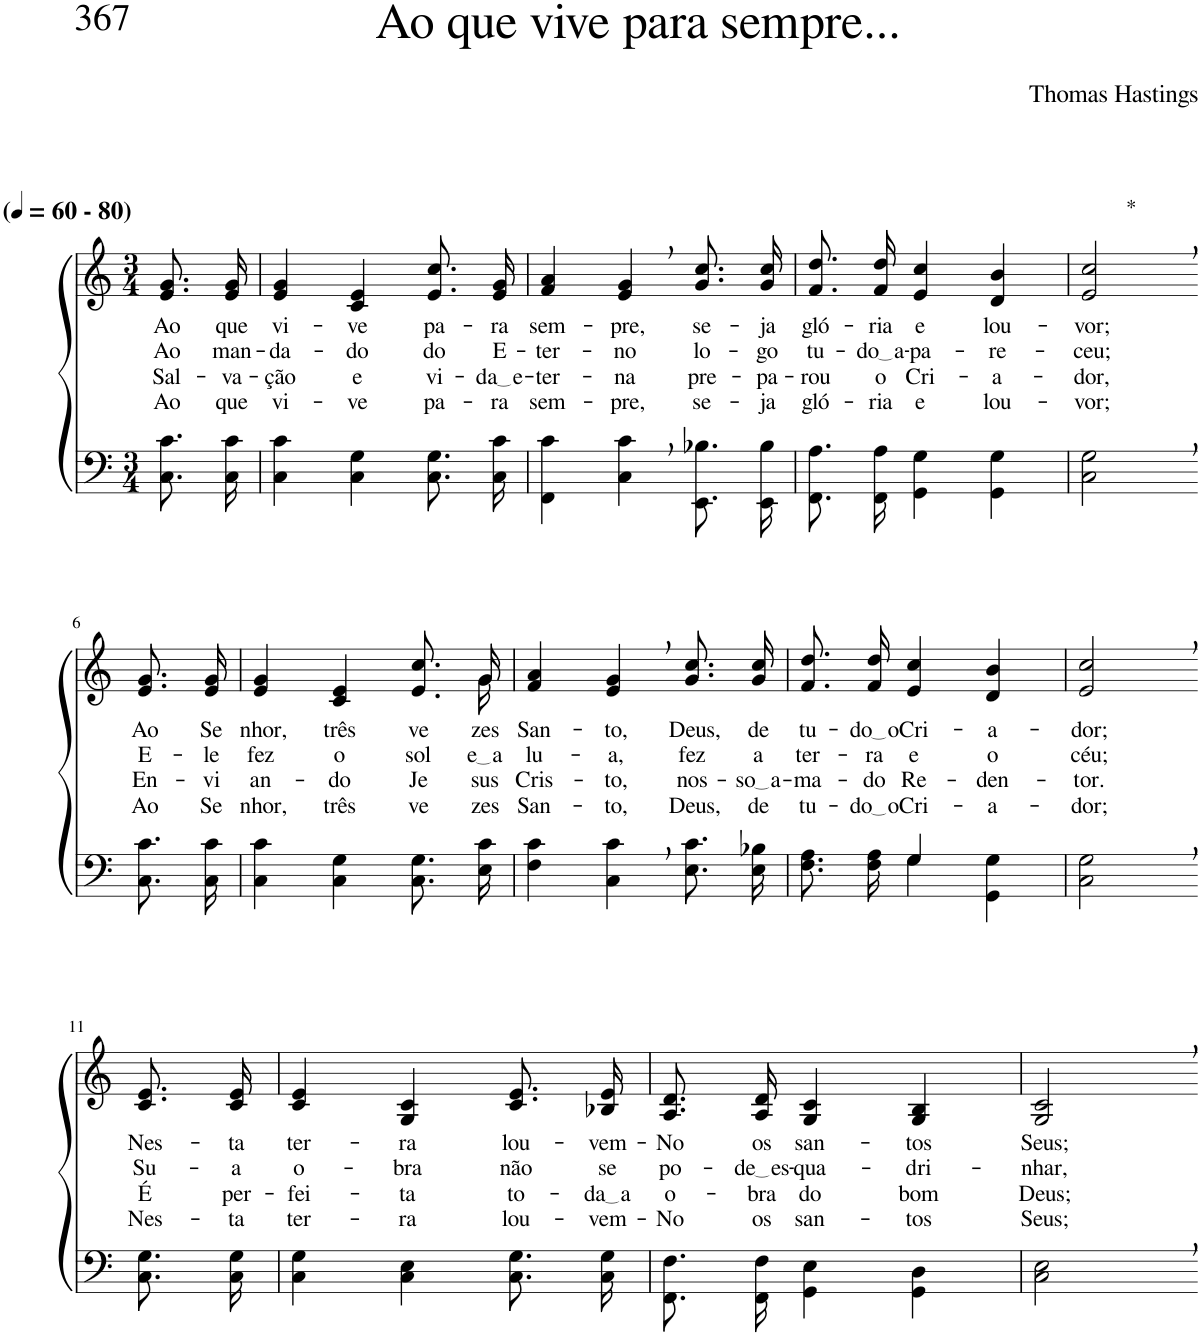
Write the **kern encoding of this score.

**kern	**kern	**text	**text	**text	**text
*part2	*part1	*part1	*part1	*part1	*part1
*staff2	*staff1	*staff1	*staff1	*staff1	*staff1
*I"Parte III e IV	*I"Parte I e II	*	*	*	*
*clefF4	*clefG2	*	*	*	*
*Trd-1c-2	*Trd-1c-2	*	*	*	*
*k[]	*k[]	*	*	*	*
*M3/4	*M3/4	*	*	*	*
*MM60	*MM60	*	*	*	*
=1	=1	=1	=1	=1	=1
!	!LO:TX:a:B:t=(	!	!	!	!
!	!LO:TX:a:B:t=- 80)	!	!	!	!
!	!	!LO:LY:b	!LO:LY:b	!LO:LY:b	!LO:LY:b
8.C\ 8.c\L	8.e/ 8.g/L	Ao	Ao	Sal-	Ao
!	!	!LO:LY:b	!LO:LY:b	!LO:LY:b	!LO:LY:b
16C\ 16c\Jk	16e/ 16g/Jk	que	man-	-va-	que
=2	=2	=2	=2	=2	=2
!	!	!LO:LY:b	!LO:LY:b	!LO:LY:b	!LO:LY:b
4C\ 4c\	4e/ 4g/	vi-	-da-	-ção	vi-
!	!	!LO:LY:b	!LO:LY:b	!LO:LY:b	!LO:LY:b
4C\ 4G\	4c/ 4e/	-ve	-do	e	-ve
!	!	!LO:LY:b	!LO:LY:b	!LO:LY:b	!LO:LY:b
8.C\ 8.G\L	8.e/ 8.cc/L	pa-	do	vi-	pa-
!	!	!LO:LY:b	!LO:LY:b	!LO:LY:b	!LO:LY:b
16C\ 16c\Jk	16e/ 16g/Jk	-ra	E-	da e	-ra
=3	=3	=3	=3	=3	=3
!	!	!LO:LY:b	!LO:LY:b	!LO:LY:b	!LO:LY:b
4FF\ 4c\	4f/ 4a/	sem-	-ter-	-ter-	sem-
!	!	!LO:LY:b	!LO:LY:b	!LO:LY:b	!LO:LY:b
4C\, 4c\,	4e/, 4g/,	-pre,	-no	-na	-pre,
!	!	!LO:LY:b	!LO:LY:b	!LO:LY:b	!LO:LY:b
8.EE/ 8.B-X/L	8.g/ 8.cc/L	se-	lo-	pre-	se-
!	!	!LO:LY:b	!LO:LY:b	!LO:LY:b	!LO:LY:b
16EE/ 16B-/Jk	16g/ 16cc/Jk	-ja	-go	-pa-	-ja
=4	=4	=4	=4	=4	=4
!	!	!LO:LY:b	!LO:LY:b	!LO:LY:b	!LO:LY:b
8.FF/ 8.A/L	8.f/ 8.dd/L	gló-	tu-	-rou	gló-
!	!	!LO:LY:b	!LO:LY:b	!LO:LY:b	!LO:LY:b
16FF/ 16A/Jk	16f/ 16dd/Jk	-ria	do a	o	-ria
!	!	!LO:LY:b	!LO:LY:b	!LO:LY:b	!LO:LY:b
4GG\ 4G\	4e/ 4cc/	e	-pa-	Cri-	e
!	!	!LO:LY:b	!LO:LY:b	!LO:LY:b	!LO:LY:b
4GG\ 4G\	4d/ 4b/	lou-	-re-	-a-	lou-
=5	=5	=5	=5	=5	=5
!	!LO:TX:a:t=*	!	!	!	!
!	!	!LO:LY:b	!LO:LY:b	!LO:LY:b	!LO:LY:b
2C\, 2G\,	2e/, 2cc/,	-vor;	-ceu;	-dor,	-vor;
!!LO:LB:g=z
=6-	=6-	=6-	=6-	=6-	=6-
!	!	!LO:LY:b	!LO:LY:b	!LO:LY:b	!LO:LY:b
8.C\ 8.c\L	8.e/ 8.g/L	Ao	E-	En-	Ao
!	!	!LO:LY:b	!LO:LY:b	!LO:LY:b	!LO:LY:b
16C\ 16c\Jk	16e/ 16g/Jk	Se-	-le	-vi-	Se-
=7	=7	=7	=7	=7	=7
*	*^	*	*	*	*
!	!	!	!LO:LY:b	!LO:LY:b	!LO:LY:b	!LO:LY:b
4C\ 4c\	2ryy	4e/ 4g/	-nhor,	fez	-an-	-nhor,
!	!	!	!LO:LY:b	!LO:LY:b	!LO:LY:b	!LO:LY:b
4C\ 4G\	.	4c/ 4e/	três	o	-do	três
!	!	!	!LO:LY:b	!LO:LY:b	!LO:LY:b	!LO:LY:b
8.C\ 8.G\L	8.ryy	8.e/ 8.cc/L	ve-	sol	Je-	ve-
!	!	!	!LO:LY:b	!LO:LY:b	!LO:LY:b	!LO:LY:b
16E\ 16c\Jk	16g\	16g/Jk	-zes	e a	-sus	-zes
=8	=8	=8	=8	=8	=8	=8
!	!	!	!LO:LY:b	!LO:LY:b	!LO:LY:b	!LO:LY:b
*	*v	*v	*	*	*	*
4F\ 4c\	4f/ 4a/	San-	lu-	Cris-	San-
!	!	!LO:LY:b	!LO:LY:b	!LO:LY:b	!LO:LY:b
4C\, 4c\,	4e/, 4g/,	-to,	-a,	-to,	-to,
!	!	!LO:LY:b	!LO:LY:b	!LO:LY:b	!LO:LY:b
8.E\ 8.c\L	8.g/ 8.cc/L	Deus,	fez	nos-	Deus,
!	!	!LO:LY:b	!LO:LY:b	!LO:LY:b	!LO:LY:b
16E\ 16B-X\Jk	16g/ 16cc/Jk	de	a	so a	de
=9	=9	=9	=9	=9	=9
*^	*	*	*	*	*
!	!	!	!LO:LY:b	!LO:LY:b	!LO:LY:b	!LO:LY:b
4ryy	8.F\ 8.A\L	8.f/ 8.dd/L	tu-	ter-	-ma-	tu-
!	!	!	!LO:LY:b	!LO:LY:b	!LO:LY:b	!LO:LY:b
.	16F\ 16A\Jk	16f/ 16dd/Jk	do o	-ra	-do	do o
!	!	!	!LO:LY:b	!LO:LY:b	!LO:LY:b	!LO:LY:b
4G/	4G\	4e/ 4cc/	Cri-	e	Re-	Cri-
!	!	!	!LO:LY:b	!LO:LY:b	!LO:LY:b	!LO:LY:b
4ryy	4GG\ 4G\	4d/ 4b/	-a-	o	-den-	-a-
=10	=10	=10	=10	=10	=10	=10
!	!	!	!LO:LY:b	!LO:LY:b	!LO:LY:b	!LO:LY:b
*v	*v	*	*	*	*	*
2C\, 2G\,	2e/, 2cc/,	-dor;	céu;	-tor.	-dor;
!!LO:LB:g=z
=11-	=11-	=11-	=11-	=11-	=11-
!	!	!LO:LY:b	!LO:LY:b	!LO:LY:b	!LO:LY:b
8.C\ 8.G\L	8.c/ 8.e/L	Nes-	Su-	É	Nes-
!	!	!LO:LY:b	!LO:LY:b	!LO:LY:b	!LO:LY:b
16C\ 16G\Jk	16c/ 16e/Jk	-ta	-a	per-	-ta
=12	=12	=12	=12	=12	=12
!	!	!LO:LY:b	!LO:LY:b	!LO:LY:b	!LO:LY:b
4C\ 4G\	4c/ 4e/	ter-	o-	-fei-	ter-
!	!	!LO:LY:b	!LO:LY:b	!LO:LY:b	!LO:LY:b
4C\ 4E\	4G/ 4c/	-ra	-bra	-ta	-ra
!	!	!LO:LY:b	!LO:LY:b	!LO:LY:b	!LO:LY:b
8.C\ 8.G\L	8.c/ 8.e/L	lou-	não	to-	lou-
!	!	!LO:LY:b	!LO:LY:b	!LO:LY:b	!LO:LY:b
16C\ 16G\Jk	16B-X/ 16e/Jk	-vem-	se	da a	-vem-
=13	=13	=13	=13	=13	=13
!	!	!LO:LY:b	!LO:LY:b	!LO:LY:b	!LO:LY:b
8.FF/ 8.F/L	8.A/ 8.d/L	-No	po-	o-	-No
!	!	!LO:LY:b	!LO:LY:b	!LO:LY:b	!LO:LY:b
16FF/ 16F/Jk	16A/ 16d/Jk	os	de es	-bra	os
!	!	!LO:LY:b	!LO:LY:b	!LO:LY:b	!LO:LY:b
4GG\ 4E\	4G/ 4c/	san-	-qua-	do	san-
!	!	!LO:LY:b	!LO:LY:b	!LO:LY:b	!LO:LY:b
4GG\ 4D\	4G/ 4B/	-tos	-dri-	bom	-tos
=14	=14	=14	=14	=14	=14
!	!	!LO:LY:b	!LO:LY:b	!LO:LY:b	!LO:LY:b
2C\, 2E\,	2G/, 2c/,	Seus;	-nhar,	Deus;	Seus;
=-	=-	=-	=-	=-	=-
*-	*-	*-	*-	*-	*-
